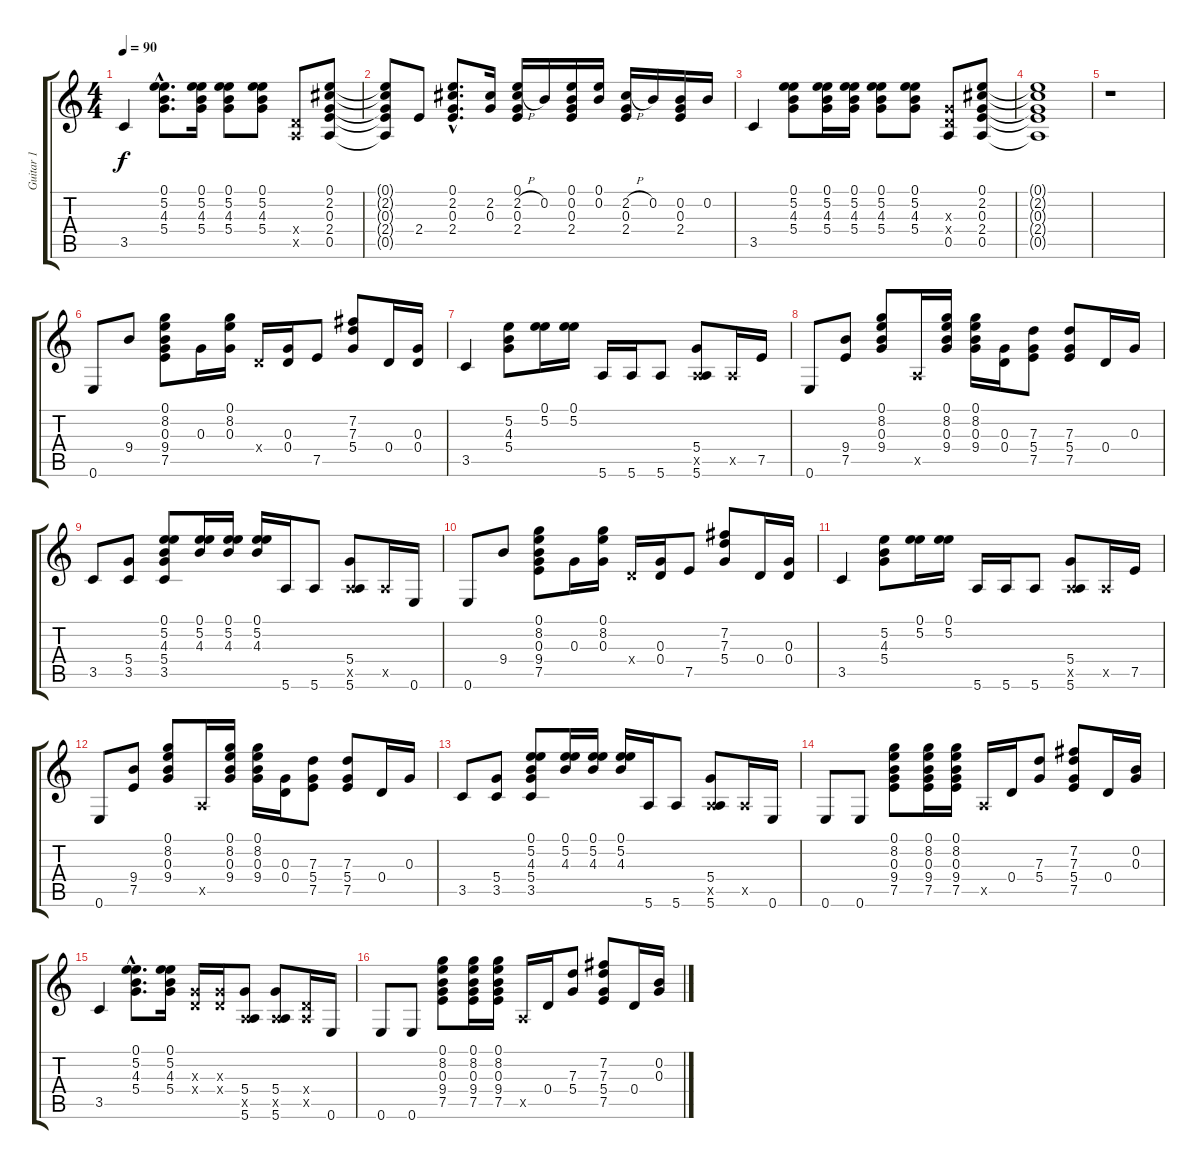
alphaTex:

\track ("Guitar 1" "Guitar 1") {instrument acousticguitarsteel}
\staff {score tabs}
\tuning (E4 B3 G3 D3 A2 E2) {hide}
\ts (4 4)
\tempo 90
\clef g2
\ks c
3.5.4{dy f} (0.1{hac} 5.2{hac} 4.3{hac} 5.4{hac}).8{d} (0.1 5.2 4.3 5.4).16 (0.1 5.2 4.3 5.4).8 (0.1 5.2 4.3 5.4).8 (0.4{x} 0.5{x}).8 (0.1 2.2 0.3 2.4 0.5).8 |
(0.1{t} 2.2{t} 0.3{t} 2.4{t} 0.5{t}).8 2.4.8 (0.1{hac} 2.2{hac} 0.3{hac} 2.4{hac}).8{d} (2.2 0.3).16 (0.1 2.2{h} 0.3 2.4).16 0.2.16 (0.1 0.2 0.3 2.4).16 (0.1 0.2).16 (2.2{h} 0.3 2.4).16 0.2.16 (0.2 0.3 2.4).16 0.2.16 |
3.5.4 (0.1 5.2 4.3 5.4).8 (0.1 5.2 4.3 5.4).16 (0.1 5.2 4.3 5.4).16 (0.1 5.2 4.3 5.4).8 (0.1 5.2 4.3 5.4).8 (0.3{x} 0.4{x} 0.5).8 (0.1 2.2 0.3 2.4 0.5).8 |
(0.1{t} 2.2{t} 0.3{t} 2.4{t} 0.5{t}).1 |
r.1 |
0.6.8 9.4.8 (0.1 8.2 0.3 9.4 7.5).8 0.3.16 (0.1 8.2 0.3).16 0.4{x}.16 (0.3 0.4).16 7.5.8 (7.2 7.3 5.4).8 0.4.16 (0.3 0.4).16 |
3.5.4 (5.2 4.3 5.4).8 (0.1 5.2).16 (0.1 5.2).16 5.6.16 5.6.16 5.6.8 (5.4 0.5{x} 5.6).8 0.5{x}.16 7.5.16 |
0.6.8 (9.4 7.5).8 (0.1 8.2 0.3 9.4).8 0.5{x}.16 (0.1 8.2 0.3 9.4).16 (0.1 8.2 0.3 9.4).16 (0.3 0.4).16 (7.3 5.4 7.5).8 (7.3 5.4 7.5).8 0.4.16 0.3.16 |
3.5.8 (5.4 3.5).8 (0.1 5.2 4.3 5.4 3.5).8 (0.1 5.2 4.3).16 (0.1 5.2 4.3).16 (0.1 5.2 4.3).16 5.6.16 5.6.8 (5.4 0.5{x} 5.6).8 0.5{x}.16 0.6.16 |
0.6.8 9.4.8 (0.1 8.2 0.3 9.4 7.5).8 0.3.16 (0.1 8.2 0.3).16 0.4{x}.16 (0.3 0.4).16 7.5.8 (7.2 7.3 5.4).8 0.4.16 (0.3 0.4).16 |
3.5.4 (5.2 4.3 5.4).8 (0.1 5.2).16 (0.1 5.2).16 5.6.16 5.6.16 5.6.8 (5.4 0.5{x} 5.6).8 0.5{x}.16 7.5.16 |
0.6.8 (9.4 7.5).8 (0.1 8.2 0.3 9.4).8 0.5{x}.16 (0.1 8.2 0.3 9.4).16 (0.1 8.2 0.3 9.4).16 (0.3 0.4).16 (7.3 5.4 7.5).8 (7.3 5.4 7.5).8 0.4.16 0.3.16 |
3.5.8 (5.4 3.5).8 (0.1 5.2 4.3 5.4 3.5).8 (0.1 5.2 4.3).16 (0.1 5.2 4.3).16 (0.1 5.2 4.3).16 5.6.16 5.6.8 (5.4 0.5{x} 5.6).8 0.5{x}.16 0.6.16 |
0.6.8 0.6.8 (0.1 8.2 0.3 9.4 7.5).8 (0.1 8.2 0.3 9.4 7.5).16 (0.1 8.2 0.3 9.4 7.5).16 0.5{x}.16 0.4.16 (7.3 5.4).8 (7.2 7.3 5.4 7.5).8 0.4.16 (0.2 0.3).16 |
3.5.4 (0.1{hac} 5.2{hac} 4.3{hac} 5.4{hac}).8{d} (0.1 5.2 4.3 5.4).16 (0.3{x} 0.4{x}).16 (0.3{x} 0.4{x}).16 (5.4 0.5{x} 5.6).8 (5.4 0.5{x} 5.6).8 (0.4{x} 0.5{x}).16 0.6.16 |
0.6.8 0.6.8 (0.1 8.2 0.3 9.4 7.5).8 (0.1 8.2 0.3 9.4 7.5).16 (0.1 8.2 0.3 9.4 7.5).16 0.5{x}.16 0.4.16 (7.3 5.4).8 (7.2 7.3 5.4 7.5).8 0.4.16 (0.2 0.3).16
